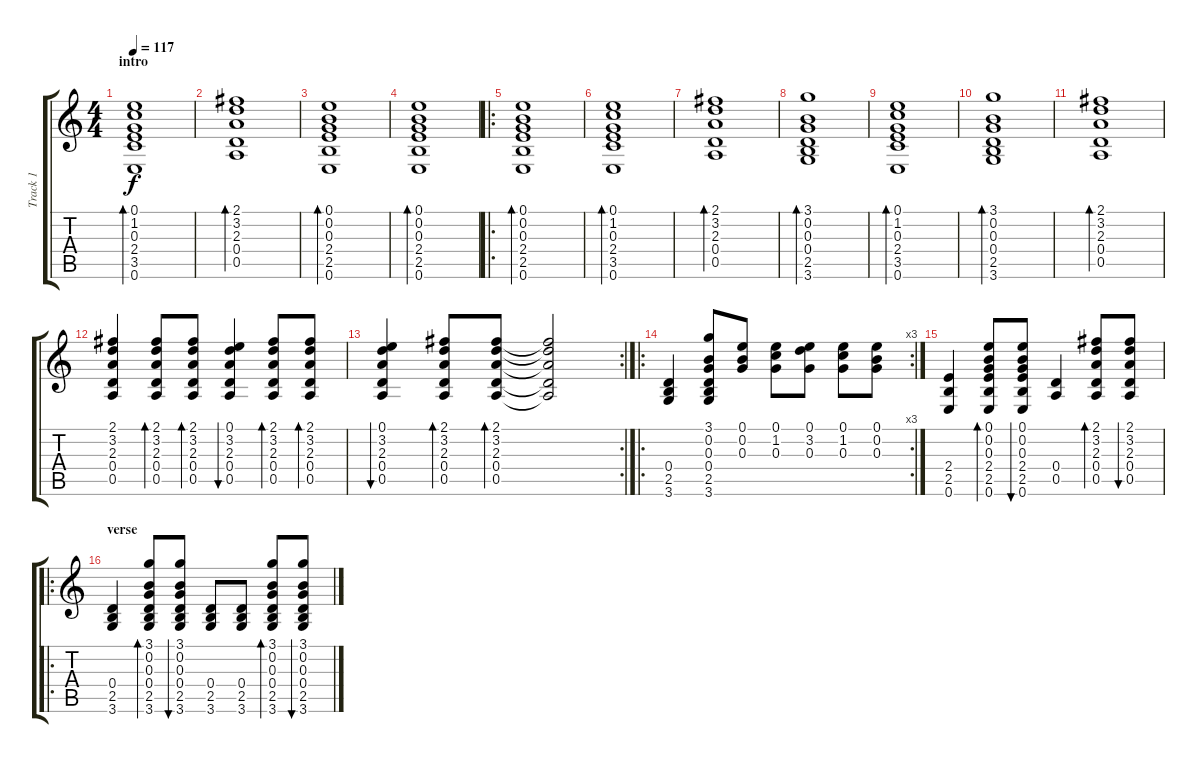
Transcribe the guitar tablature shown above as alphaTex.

\track ("Track 1" "Track 1") {instrument acousticguitarsteel}
\staff {score tabs}
\tuning (E4 B3 G3 D3 A2 E2) {hide}
\ts (4 4)
\section ("" "intro")
\tempo 117
\clef g2
\ks c
(0.1 1.2 0.3 2.4 3.5 0.6).1{bd 480 dy f instrument acousticguitarsteel} |
(2.1 3.2 2.3 0.4 0.5).1{bd 480} |
(0.1 0.2 0.3 2.4 2.5 0.6).1{bd 480} |
(0.1 0.2 0.3 2.4 2.5 0.6).1{bd 480} |
\ro
(0.1 0.2 0.3 2.4 2.5 0.6).1{bd 480} |
(0.1 1.2 0.3 2.4 3.5 0.6).1{bd 480} |
(2.1 3.2 2.3 0.4 0.5).1{bd 480} |
(3.1 0.2 0.3 0.4 2.5 3.6).1{bd 480} |
(0.1 1.2 0.3 2.4 3.5 0.6).1{bd 480} |
(3.1 0.2 0.3 0.4 2.5 3.6).1{bd 480} |
(2.1 3.2 2.3 0.4 0.5).1{bd 480} |
(2.1 3.2 2.3 0.4 0.5).4 (2.1 3.2 2.3 0.4 0.5).8{bd 30} (2.1 3.2 2.3 0.4 0.5).8{bd 30} (0.1 3.2 2.3 0.4 0.5).4{bu 30} (2.1 3.2 2.3 0.4 0.5).8{bd 30} (2.1 3.2 2.3 0.4 0.5).8{bd 30} |
\rc 2
(0.1 3.2 2.3 0.4 0.5).4{bu 30} (2.1 3.2 2.3 0.4 0.5).8{bd 30} (2.1 3.2 2.3 0.4 0.5).8{bd 30} (2.1{t} 3.2{t} 2.3{t} 0.4{t} 0.5{t}).2 |
\ro
\rc 3
(0.4 2.5 3.6).4 (3.1 0.2 0.3 0.4 2.5 3.6).8 (0.1 0.2 0.3).8 (0.1 1.2 0.3).8 (0.1 3.2 0.3).8 (0.1 1.2 0.3).8 (0.1 0.2 0.3).8 |
(2.4 2.5 0.6).4 (0.1 0.2 0.3 2.4 2.5 0.6).8{bd 30} (0.1 0.2 0.3 2.4 2.5 0.6).8{bu 30} (0.4 0.5).4 (2.1 3.2 2.3 0.4 0.5).8{bd 30} (2.1 3.2 2.3 0.4 0.5).8{bu 30} |
\ro
\section ("" "verse")
(0.4 2.5 3.6).4 (3.1 0.2 0.3 0.4 2.5 3.6).8{bd 30} (3.1 0.2 0.3 0.4 2.5 3.6).8{bu 30} (0.4 2.5 3.6).8 (0.4 2.5 3.6).8 (3.1 0.2 0.3 0.4 2.5 3.6).8{bd 30} (3.1 0.2 0.3 0.4 2.5 3.6).8{bu 30}
